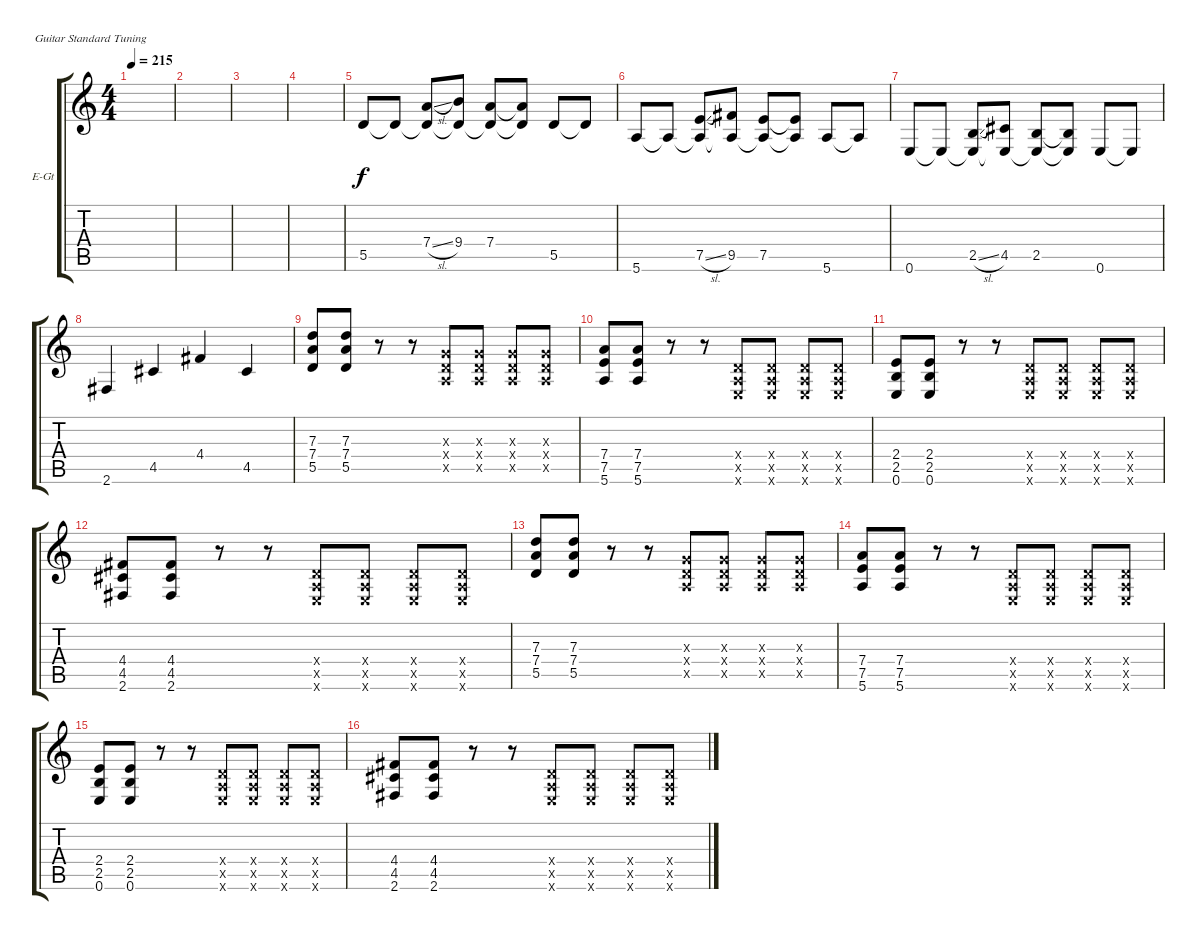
\defaultSystemsLayout 4
\bracketExtendMode groupsimilarinstruments
\firstSystemTrackNameOrientation horizontal
\otherSystemsTrackNameOrientation horizontal
\track ("Electric Guitar" "E-Gt") {instrument distortionguitar}
\staff {score tabs}
\tuning (E4 B3 G3 D3 A2 E2)
\ts (4 4)
\tempo 215
\clef g2
\ks c
|
|
|
|
5.5.8 5.5{t}.8 (7.4{sl} 5.5{t}).8 (9.4 5.5{t}).8 (7.4 5.5{t}).8 (7.4{t} 5.5{t}).8 5.5.8 5.5{t}.8 |
5.6.8 5.6{t}.8 (7.5{sl} 5.6{t}).8 (9.5 5.6{t}).8 (7.5 5.6{t}).8 (5.6{t} 7.5{t}).8 5.6.8 5.6{t}.8 |
0.6.8 0.6{t}.8 (2.5{sl} 0.6{t}).8 (4.5 0.6{t}).8 (2.5 0.6{t}).8 (0.6{t} 2.5{t}).8 0.6.8 0.6{t}.8 |
2.6.4 4.5.4 4.4.4 4.5.4 |
(5.5 7.4 7.3).8 (7.3 7.4 5.5).8 r.8 r.8 (0.3{x} 0.4{x} 0.5{x}).8 (0.3{x} 0.4{x} 0.5{x}).8 (0.3{x} 0.4{x} 0.5{x}).8 (0.3{x} 0.4{x} 0.5{x}).8 |
(5.6 7.5 7.4).8 (5.6 7.5 7.4).8 r.8 r.8 (0.6{x} 0.5{x} 0.4{x}).8 (0.6{x} 0.5{x} 0.4{x}).8 (0.6{x} 0.5{x} 0.4{x}).8 (0.6{x} 0.5{x} 0.4{x}).8 |
(0.6 2.5 2.4).8 (0.6 2.5 2.4).8 r.8 r.8 (0.4{x} 0.6{x} 0.5{x}).8 (0.4{x} 0.6{x} 0.5{x}).8 (0.4{x} 0.6{x} 0.5{x}).8 (0.4{x} 0.5{x} 0.6{x}).8 |
(2.6 4.5 4.4).8 (2.6 4.5 4.4).8 r.8 r.8 (0.4{x} 0.5{x} 0.6{x}).8 (0.4{x} 0.5{x} 0.6{x}).8 (0.4{x} 0.5{x} 0.6{x}).8 (0.4{x} 0.5{x} 0.6{x}).8 |
(5.5 7.4 7.3).8 (7.3 7.4 5.5).8 r.8 r.8 (0.3{x} 0.4{x} 0.5{x}).8 (0.3{x} 0.4{x} 0.5{x}).8 (0.3{x} 0.4{x} 0.5{x}).8 (0.3{x} 0.4{x} 0.5{x}).8 |
(5.6 7.5 7.4).8 (5.6 7.5 7.4).8 r.8 r.8 (0.6{x} 0.5{x} 0.4{x}).8 (0.6{x} 0.5{x} 0.4{x}).8 (0.6{x} 0.5{x} 0.4{x}).8 (0.6{x} 0.5{x} 0.4{x}).8 |
(0.6 2.5 2.4).8 (0.6 2.5 2.4).8 r.8 r.8 (0.4{x} 0.6{x} 0.5{x}).8 (0.4{x} 0.6{x} 0.5{x}).8 (0.4{x} 0.6{x} 0.5{x}).8 (0.4{x} 0.5{x} 0.6{x}).8 |
(2.6 4.5 4.4).8 (2.6 4.5 4.4).8 r.8 r.8 (0.4{x} 0.5{x} 0.6{x}).8 (0.4{x} 0.5{x} 0.6{x}).8 (0.4{x} 0.5{x} 0.6{x}).8 (0.4{x} 0.5{x} 0.6{x}).8
